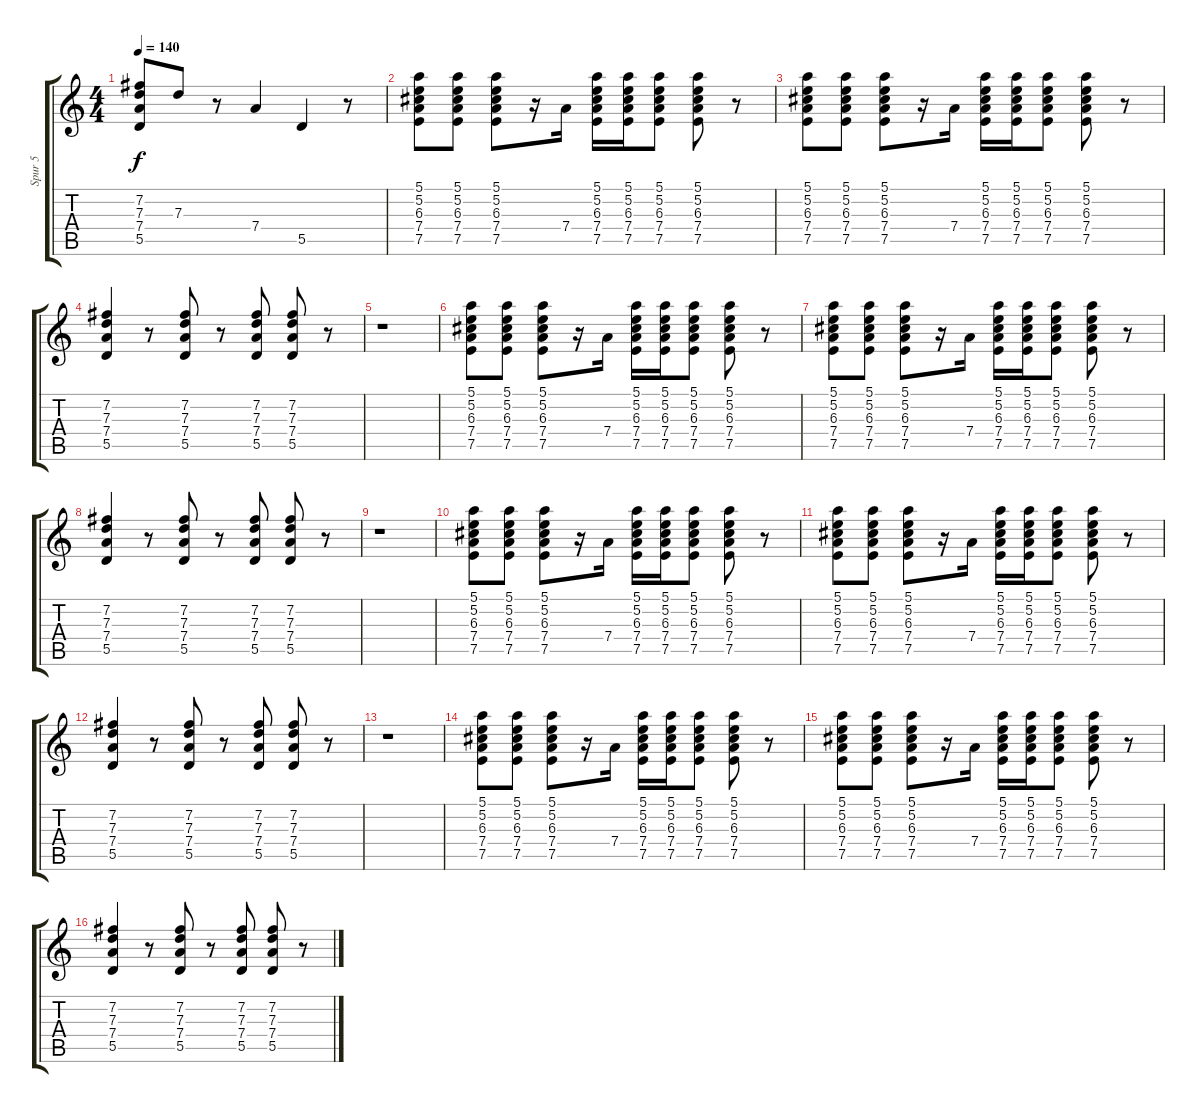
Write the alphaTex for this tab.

\track ("Spur 5" "Spur 5") {instrument acousticguitarsteel}
\staff {score tabs}
\tuning (E4 B3 G3 D3 A2 E2) {hide}
\ts (4 4)
\tempo 140
\clef g2
\ks c
(7.2 7.3 7.4 5.5).8{dy f} 7.3.8 r.8 7.4.4 5.5.4 r.8 |
(5.1 5.2 6.3 7.4 7.5).8 (5.1 5.2 6.3 7.4 7.5).8 (5.1 5.2 6.3 7.4 7.5).8 r.16 7.4.16 (5.1 5.2 6.3 7.4 7.5).16 (5.1 5.2 6.3 7.4 7.5).16 (5.1 5.2 6.3 7.4 7.5).8 (5.1 5.2 6.3 7.4 7.5).8 r.8 |
(5.1 5.2 6.3 7.4 7.5).8 (5.1 5.2 6.3 7.4 7.5).8 (5.1 5.2 6.3 7.4 7.5).8 r.16 7.4.16 (5.1 5.2 6.3 7.4 7.5).16 (5.1 5.2 6.3 7.4 7.5).16 (5.1 5.2 6.3 7.4 7.5).8 (5.1 5.2 6.3 7.4 7.5).8 r.8 |
(7.2 7.3 7.4 5.5).4 r.8 (7.2 7.3 7.4 5.5).8 r.8 (7.2 7.3 7.4 5.5).8 (7.2 7.3 7.4 5.5).8 r.8 |
r.1 |
(5.1 5.2 6.3 7.4 7.5).8 (5.1 5.2 6.3 7.4 7.5).8 (5.1 5.2 6.3 7.4 7.5).8 r.16 7.4.16 (5.1 5.2 6.3 7.4 7.5).16 (5.1 5.2 6.3 7.4 7.5).16 (5.1 5.2 6.3 7.4 7.5).8 (5.1 5.2 6.3 7.4 7.5).8 r.8 |
(5.1 5.2 6.3 7.4 7.5).8 (5.1 5.2 6.3 7.4 7.5).8 (5.1 5.2 6.3 7.4 7.5).8 r.16 7.4.16 (5.1 5.2 6.3 7.4 7.5).16 (5.1 5.2 6.3 7.4 7.5).16 (5.1 5.2 6.3 7.4 7.5).8 (5.1 5.2 6.3 7.4 7.5).8 r.8 |
(7.2 7.3 7.4 5.5).4 r.8 (7.2 7.3 7.4 5.5).8 r.8 (7.2 7.3 7.4 5.5).8 (7.2 7.3 7.4 5.5).8 r.8 |
r.1 |
(5.1 5.2 6.3 7.4 7.5).8 (5.1 5.2 6.3 7.4 7.5).8 (5.1 5.2 6.3 7.4 7.5).8 r.16 7.4.16 (5.1 5.2 6.3 7.4 7.5).16 (5.1 5.2 6.3 7.4 7.5).16 (5.1 5.2 6.3 7.4 7.5).8 (5.1 5.2 6.3 7.4 7.5).8 r.8 |
(5.1 5.2 6.3 7.4 7.5).8 (5.1 5.2 6.3 7.4 7.5).8 (5.1 5.2 6.3 7.4 7.5).8 r.16 7.4.16 (5.1 5.2 6.3 7.4 7.5).16 (5.1 5.2 6.3 7.4 7.5).16 (5.1 5.2 6.3 7.4 7.5).8 (5.1 5.2 6.3 7.4 7.5).8 r.8 |
(7.2 7.3 7.4 5.5).4 r.8 (7.2 7.3 7.4 5.5).8 r.8 (7.2 7.3 7.4 5.5).8 (7.2 7.3 7.4 5.5).8 r.8 |
r.1 |
(5.1 5.2 6.3 7.4 7.5).8 (5.1 5.2 6.3 7.4 7.5).8 (5.1 5.2 6.3 7.4 7.5).8 r.16 7.4.16 (5.1 5.2 6.3 7.4 7.5).16 (5.1 5.2 6.3 7.4 7.5).16 (5.1 5.2 6.3 7.4 7.5).8 (5.1 5.2 6.3 7.4 7.5).8 r.8 |
(5.1 5.2 6.3 7.4 7.5).8 (5.1 5.2 6.3 7.4 7.5).8 (5.1 5.2 6.3 7.4 7.5).8 r.16 7.4.16 (5.1 5.2 6.3 7.4 7.5).16 (5.1 5.2 6.3 7.4 7.5).16 (5.1 5.2 6.3 7.4 7.5).8 (5.1 5.2 6.3 7.4 7.5).8 r.8 |
(7.2 7.3 7.4 5.5).4 r.8 (7.2 7.3 7.4 5.5).8 r.8 (7.2 7.3 7.4 5.5).8 (7.2 7.3 7.4 5.5).8 r.8
